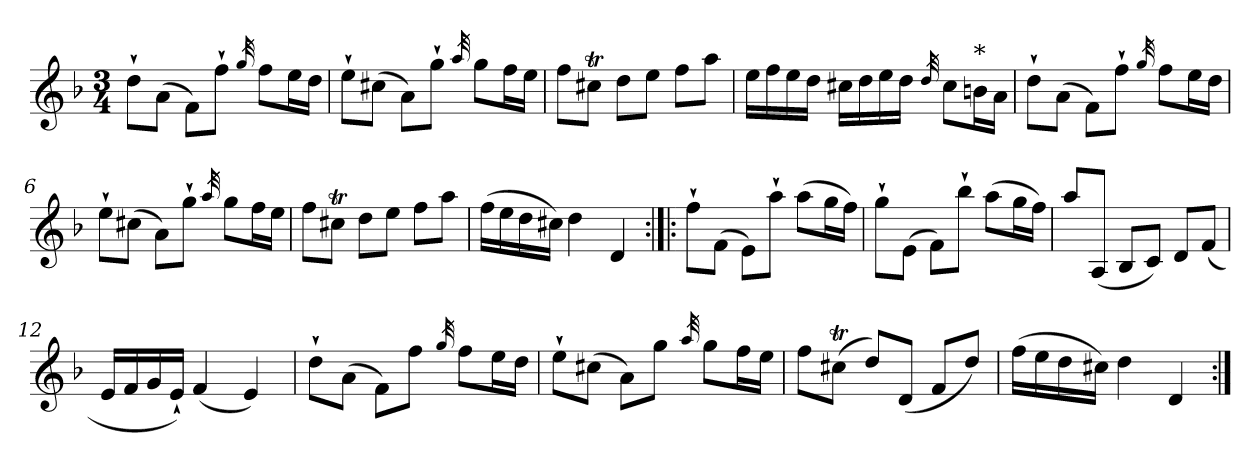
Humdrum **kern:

**kern
*part1
*staff1
*clefG2
*k[b-]
*d:
*M3/4
=1
8dd`\L
(>8a\J
8f\L)
8ff`\J
32qgg/
8ff\L
16ee\L
16dd\JJ
=2
8ee`\L
(>8cc#X\J
8a\L)
8gg`\J
32qaa/
8gg\L
16ff\L
16ee\JJ
=3
8ff\L
8cc#Xt\J
8dd\L
8ee\J
8ff\L
8aa\J
=4
16ee\LL
16ff\
16ee\
16dd\JJ
16cc#X\LL
16dd\
16ee\
16dd\JJ
32qdd/
8cc#\L
!LO:TX:a:t=*
16bn\L
16a\JJ
=5
8dd`\L
(>8a\J
8f\L)
8ff`\J
32qgg/
8ff\L
16ee\L
16dd\JJ
!!LO:LB:g=z
=6
8ee`\L
(>8cc#X\J
8a\L)
8gg`\J
32qaa/
8gg\L
16ff\L
16ee\JJ
=7
8ff\L
8cc#Xt\J
8dd\L
8ee\J
8ff\L
8aa\J
=8
(>16ff\LL
16ee\
16dd\
16cc#X\JJ)
4dd\
4d/
=9:|!|:
8ff`\L
(>8f\J
8e\L)
8aa`\J
(>8aa\L
16gg\L
16ff\JJ)
=10
8gg`\L
(>8e\J
8f\L)
8bb-`\J
(>8aa\L
16gg\L
16ff\JJ)
=11
8aa/L
(<8A/J
8B-/L
8c/J)
8d/L
(<8f/J
!!LO:LB:g=z
=12
16e/LL
16f/
16g/
16e`/JJ)
(<4f/
4e/)
=13
8dd`\L
(>8a\J
8f\L)
8ff\J
32qgg/
8ff\L
16ee\L
16dd\JJ
=14
8ee`\L
(>8cc#X\J
8a\L)
8gg\J
32qaa/
8gg\L
16ff\L
16ee\JJ
=15
8ff\L
(>8cc#Xt\J
8dd/L)
(<8d/J
8f/L
8dd/J)
=16
(>16ff\LL
16ee\
16dd\
16cc#X\JJ)
4dd\
4d/
=:|!
*-
